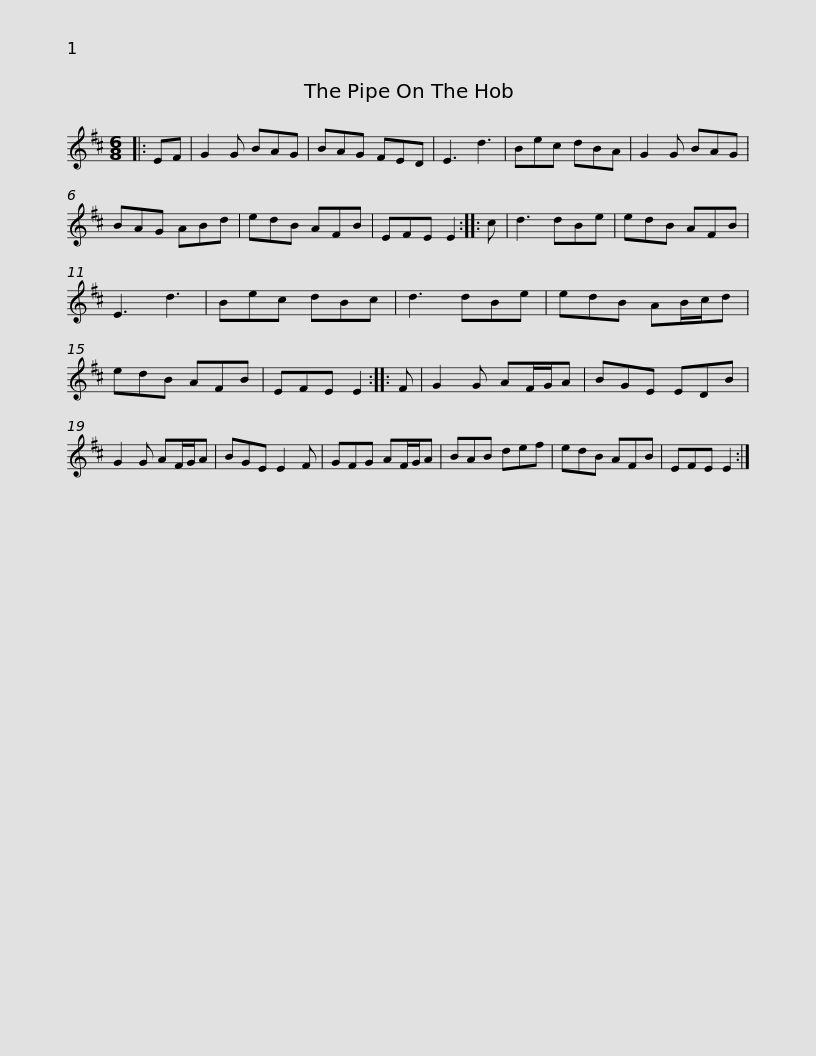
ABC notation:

X:1
L:1/8
M:6/8
I:linebreak $
K:D
V:1 treble
V:1
|: EF | G2 G BAG | BAG FED | E3 d3 | Bec dBA | %5
 G2 G BAG | BAG ABd | edB AFB |$ EFE E2 :: c | %10
 d3 dBe | edB AFB | E3 d3 | Bec dBc | d3 dBe | %15
 edB AB/c/d | edB AFB |$ EFE E2 :: F | G2 G AF/G/A | %20
 BGE EDB | G2 G AF/G/A | BGE E2 F | GFG AF/G/A | BAB def |$ %25
 edB AFB | EFE E2 :| %27
